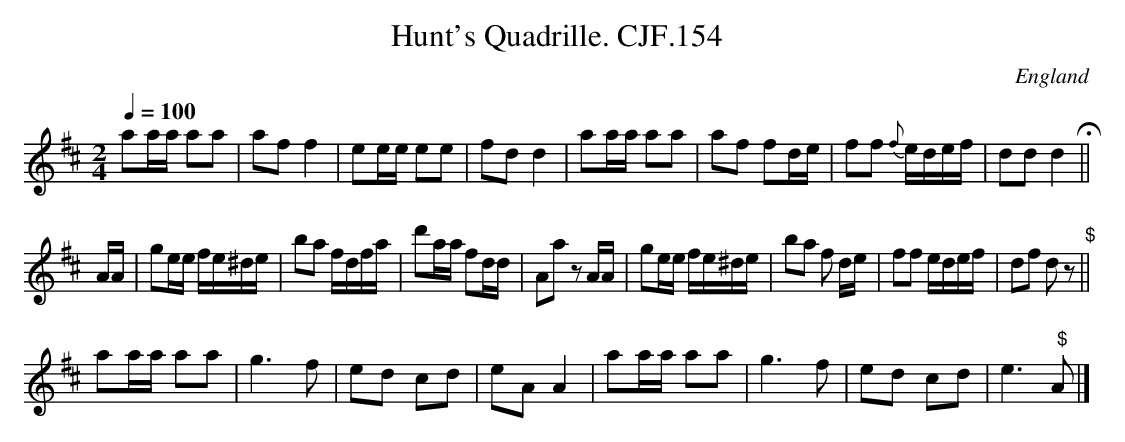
X:1
T:Hunt's Quadrille. CJF.154
L:1/16
M:2/4
O:England
Q:1/4=100
K:D
a2aa a2a2|a2f2 f4|e2ee e2e2|f2d2 d4|\
a2aa a2a2|a2f2 f2de|f2f2 {f}edef|d2d2 d4H||!
AA|g2ee fe^de|b2a2 fdfa|d'2aa f2dd|A2a2 z2AA|\
g2ee fe^de|b2a2 f2 de|f2f2 edef|d2f2 d2z2"$"||!
a2aa a2a2|g6 f2|e2d2 c2d2|e2A2 A4|\
a2aa a2a2|g6 f2|e2d2 c2d2|e6" $"A2|]
